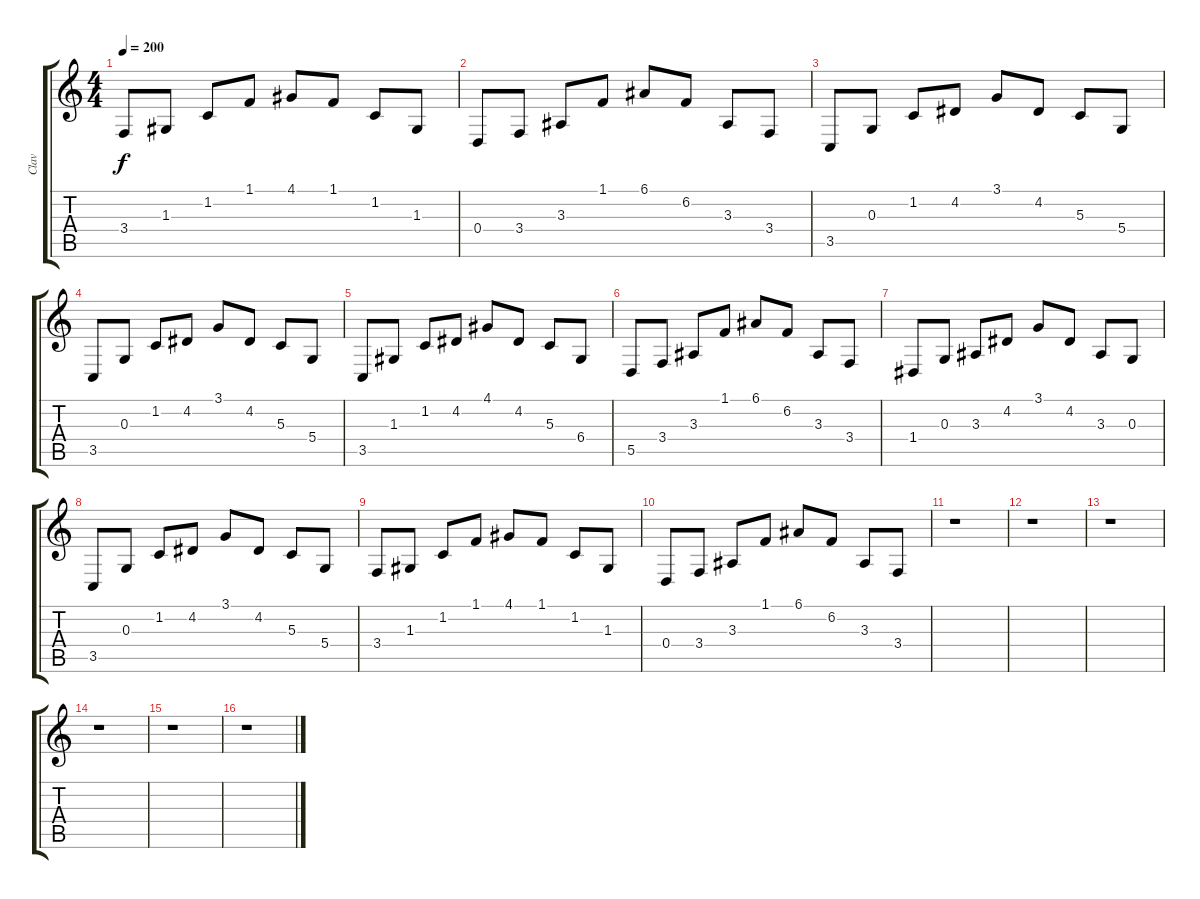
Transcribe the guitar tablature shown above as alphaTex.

\track ("Clav" "Clav") {instrument vibraphone}
\staff {score tabs}
\tuning (E4 B3 G3 D3 A2 E2) {hide}
\ts (4 4)
\tempo 200
\clef g2
\ks c
3.4.8{dy f} 1.3.8 1.2.8 1.1.8 4.1.8 1.1.8 1.2.8 1.3.8 |
0.4.8 3.4.8 3.3.8 1.1.8 6.1.8 6.2.8 3.3.8 3.4.8 |
3.5.8 0.3.8 1.2.8 4.2.8 3.1.8 4.2.8 5.3.8 5.4.8 |
3.5.8 0.3.8 1.2.8 4.2.8 3.1.8 4.2.8 5.3.8 5.4.8 |
3.5.8 1.3.8 1.2.8 4.2.8 4.1.8 4.2.8 5.3.8 6.4.8 |
5.5.8 3.4.8 3.3.8 1.1.8 6.1.8 6.2.8 3.3.8 3.4.8 |
1.4.8 0.3.8 3.3.8 4.2.8 3.1.8 4.2.8 3.3.8 0.3.8 |
3.5.8 0.3.8 1.2.8 4.2.8 3.1.8 4.2.8 5.3.8 5.4.8 |
3.4.8 1.3.8 1.2.8 1.1.8 4.1.8 1.1.8 1.2.8 1.3.8 |
0.4.8 3.4.8 3.3.8 1.1.8 6.1.8 6.2.8 3.3.8 3.4.8 |
r.1 |
r.1 |
r.1 |
r.1 |
r.1 |
r.1
